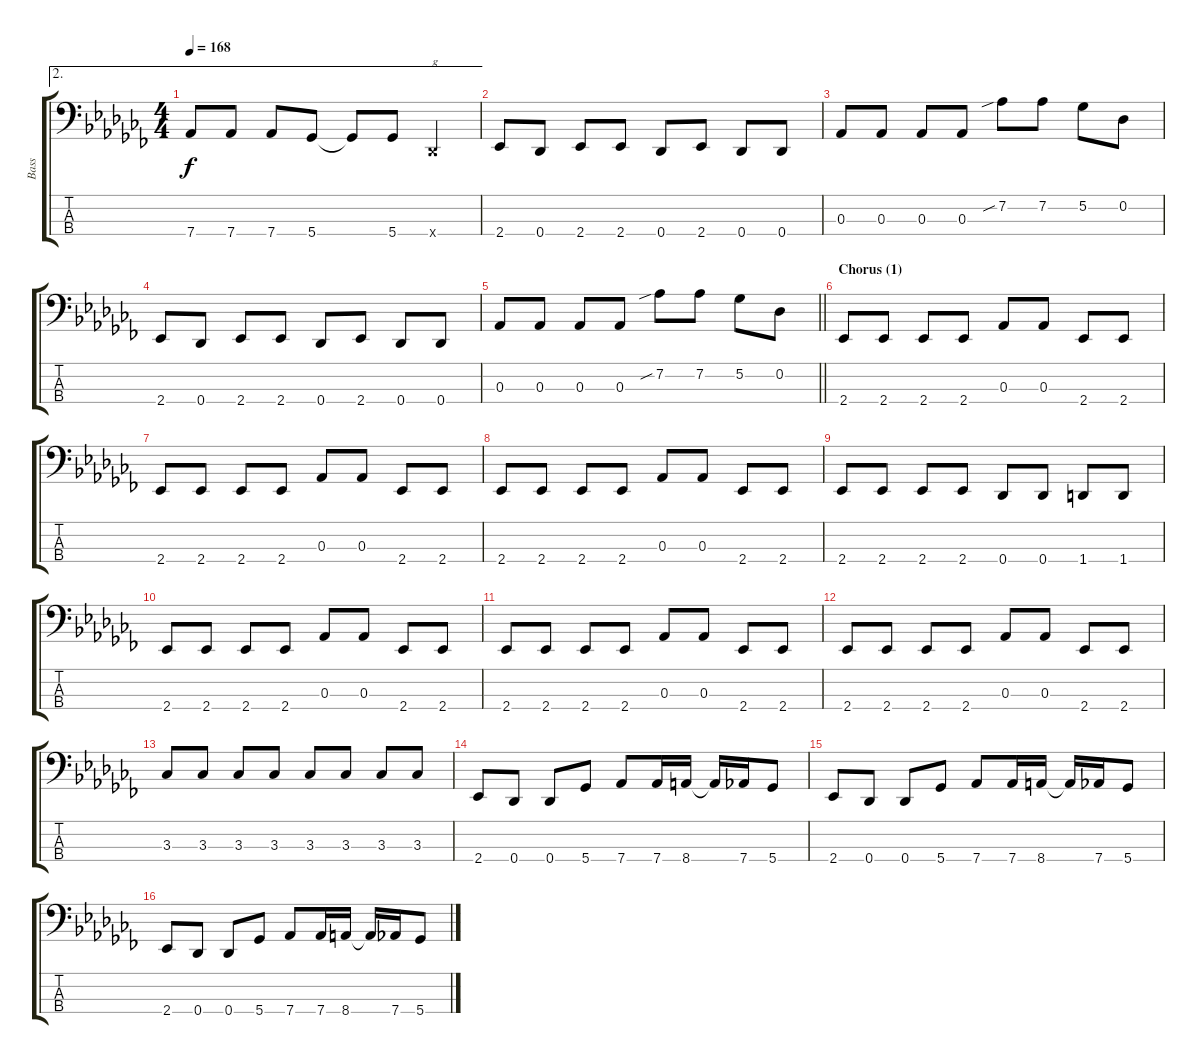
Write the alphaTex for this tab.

\track ("Bass" "Bass") {instrument electricbasspick}
\staff {score tabs}
\tuning (Gb2 Db2 Ab1 Db1) {hide}
\ae 2
\ts (4 4)
\tempo 168
\clef f4
\ks abminor
7.4.8{dy f} 7.4.8 7.4.8 5.4.8 5.4{t}.8 5.4.8 0.4{x}.4{txt "g"} |
2.4.8 0.4.8 2.4.8 2.4.8 0.4.8 2.4.8 0.4.8 0.4.8 |
0.3.8 0.3.8 0.3.8 0.3.8 7.2{sib}.8 7.2.8 5.2.8 0.2.8 |
2.4.8 0.4.8 2.4.8 2.4.8 0.4.8 2.4.8 0.4.8 0.4.8 |
\barLineRight lightlight
0.3.8 0.3.8 0.3.8 0.3.8 7.2{sib}.8 7.2.8 5.2.8 0.2.8 |
\section ("" "Chorus (1)")
2.4.8 2.4.8 2.4.8 2.4.8 0.3.8 0.3.8 2.4.8 2.4.8 |
2.4.8 2.4.8 2.4.8 2.4.8 0.3.8 0.3.8 2.4.8 2.4.8 |
2.4.8 2.4.8 2.4.8 2.4.8 0.3.8 0.3.8 2.4.8 2.4.8 |
2.4.8 2.4.8 2.4.8 2.4.8 0.4.8 0.4.8 1.4.8 1.4.8 |
2.4.8 2.4.8 2.4.8 2.4.8 0.3.8 0.3.8 2.4.8 2.4.8 |
2.4.8 2.4.8 2.4.8 2.4.8 0.3.8 0.3.8 2.4.8 2.4.8 |
2.4.8 2.4.8 2.4.8 2.4.8 0.3.8 0.3.8 2.4.8 2.4.8 |
3.3.8 3.3.8 3.3.8 3.3.8 3.3.8 3.3.8 3.3.8 3.3.8 |
2.4.8 0.4.8 0.4.8 5.4.8 7.4.8 7.4.16 8.4.16 8.4{t}.16 7.4.16 5.4.8 |
2.4.8 0.4.8 0.4.8 5.4.8 7.4.8 7.4.16 8.4.16 8.4{t}.16 7.4.16 5.4.8 |
2.4.8 0.4.8 0.4.8 5.4.8 7.4.8 7.4.16 8.4.16 8.4{t}.16 7.4.16 5.4.8
